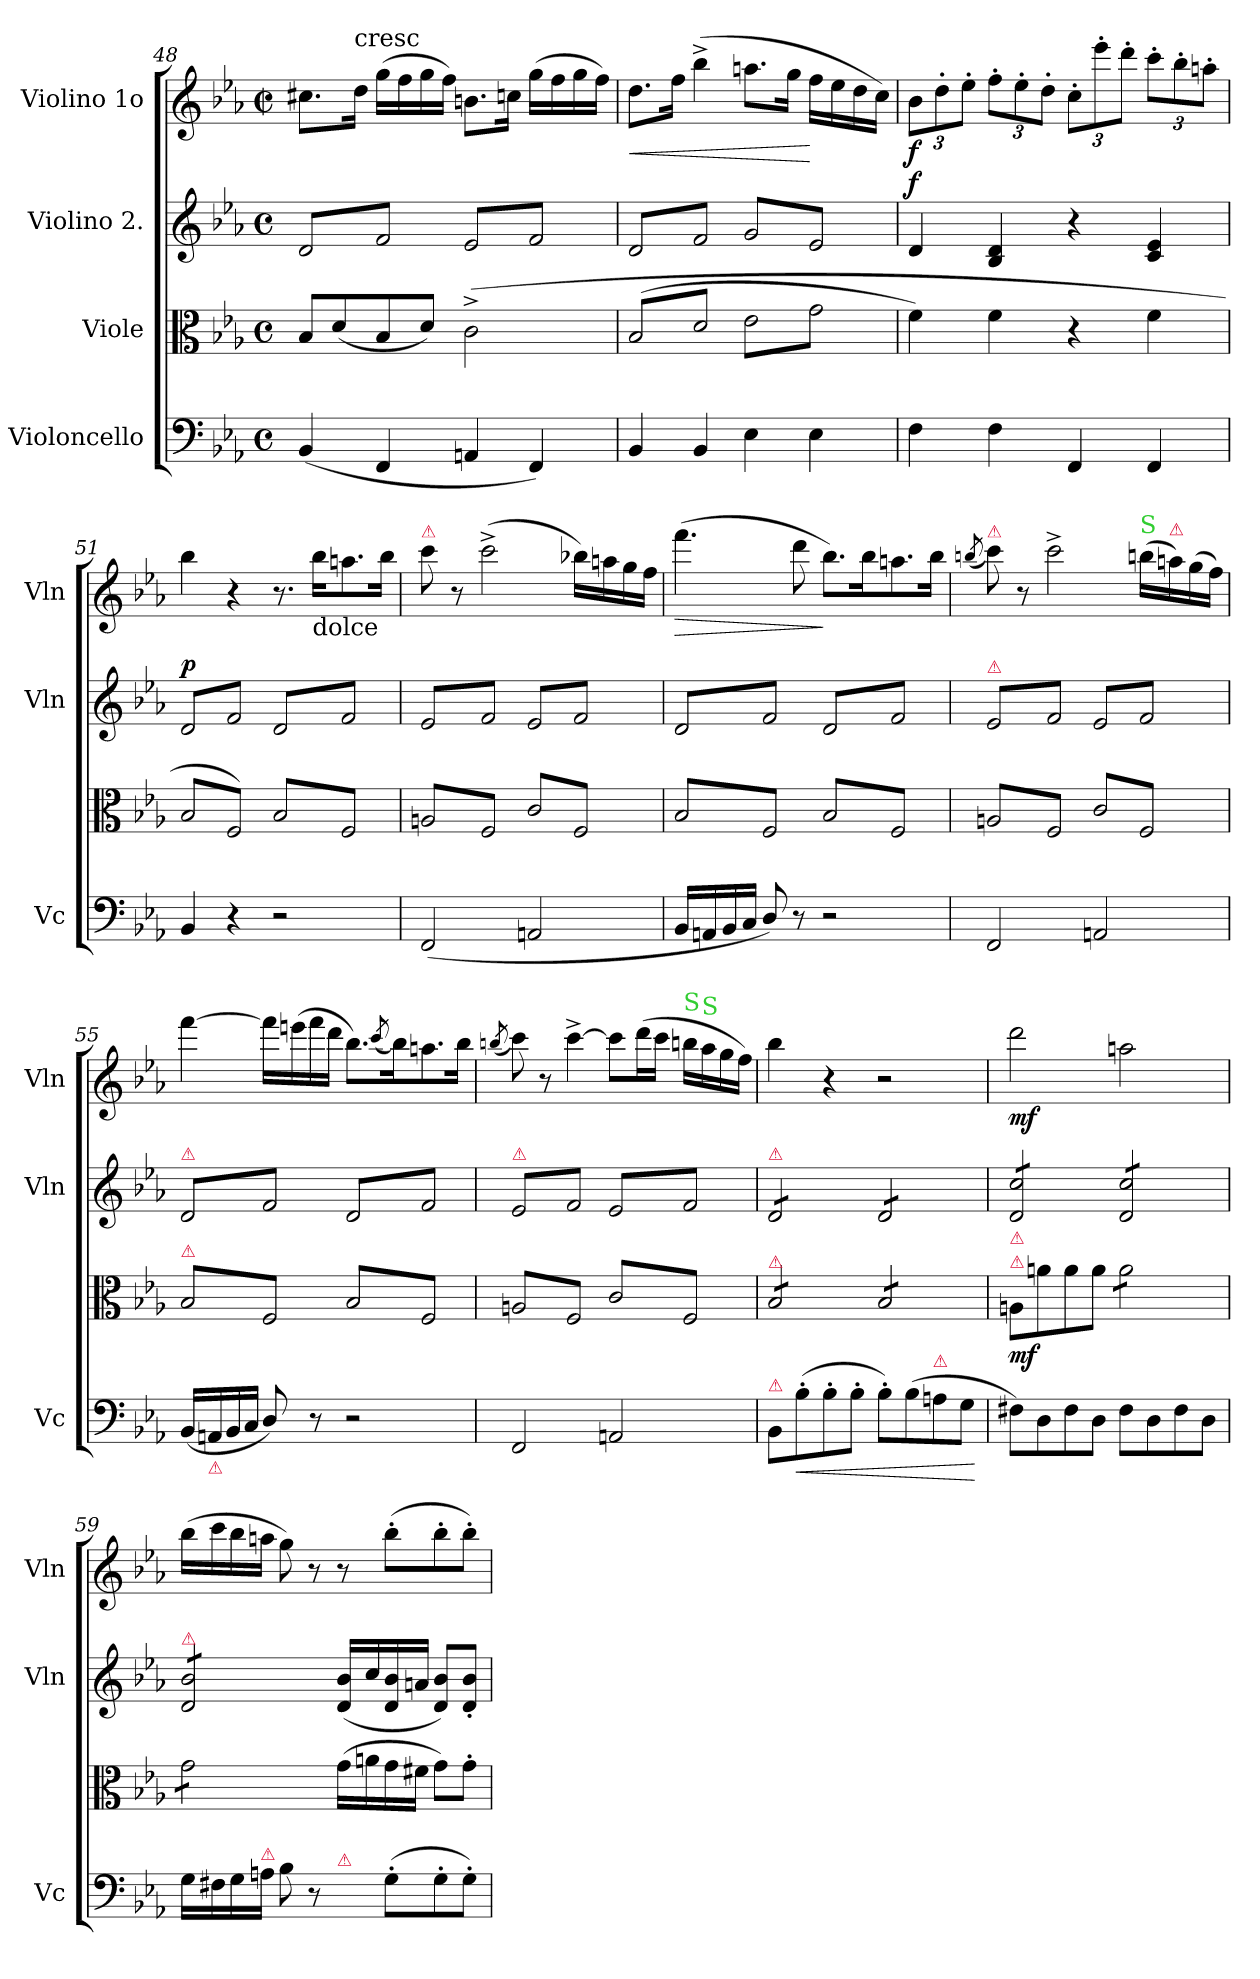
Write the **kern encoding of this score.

**kern	**dynam	**kern	**dynam	**kern	**dynam	**kern	**dynam
*part4	*part4	*part3	*part3	*part2	*part2	*part1	*part1
*staff4	*staff4	*staff3	*staff3	*staff2	*staff2	*staff1	*staff1
*I"Violoncello	*	*I"Viole	*	*I"Violino 2.	*	*I"Violino 1o	*
*I'Vc	*	*	*	*I'Vln	*	*I'Vln	*
*clefF4	*	*clefC3	*	*clefG2	*	*clefG2	*
*k[b-e-a-]	*	*k[b-e-a-]	*	*k[b-e-a-]	*	*k[b-e-a-]	*
*E-:	*	*E-:	*	*E-:	*	*E-:	*
*M4/4	*	*M4/4	*	*M4/4	*	*M4/4	*
*met(c)	*	*met(c)	*	*met(c)	*	*met(c|)	*
=48	=48	=48	=48	=48	=48	=48	=48
*	*	*	*	*tremolo	*	*	*
(4BB-/	.	8B-/L	.	(8d/L	.	8.cc#X\L	.
.	.	(8d/	.	8f/	.	.	.
!	!	!	!	!	!	!LO:TX:t=cresc	!
.	.	.	.	.	.	16dd\Jk	.
4FF/	.	8B-/	.	8d/	.	(16gg\LL	.
.	.	.	.	.	.	16ff\	.
.	.	8d/J)	.	8f/J	.	16gg\	.
.	.	.	.	.	.	16ff\JJ)	.
4AAn/	.	(2c^>\	.	8e-/L	.	8.bn\L	.
.	.	.	.	8f/)	.	.	.
.	.	.	.	.	.	16ccn\Jk	.
4FF/)	.	.	.	8e-/	.	(16gg\LL	.
.	.	.	.	.	.	16ff\	.
.	.	.	.	8f/)J	.	16gg\	.
.	.	.	.	.	.	16ff\JJ)	.
=49	=49	=49	=49	=49	=49	=49	=49
!	!	!LO:TX:a:color=crimson:t=⚠	!	!	!	!	!
!	!	!LO:TX:a:color=crimson:t=⚠	!	!	!	!	!
!	!	!	!	!	!	!	!LO:HP:b
*	*	*tremolo	*	*	*	*	*
4BB-/	.	(8B-/L	.	(8d/L	.	8.dd\L	<
.	.	8d/	.	8f/	.	.	.
.	.	.	.	.	.	16ff\Jk	.
4BB-/	.	8B-/	.	8d/	.	(4bb-^<\	.
.	.	8d/J	.	8f/J	.	.	.
4E-\	.	8e-\L	.	8g/L	.	8.aan\L	.
.	.	8g\	.	8e-/)	.	.	.
.	.	.	.	.	.	16gg\Jk	.
4E-\	.	8e-\	.	8g/	.	16ff\LL	[
.	.	.	.	.	.	16ee-\	.
.	.	8g\J	.	8e-/)J	.	16dd\	.
*	*	*	*	*Xtremolo	*	*	*
*	*	*Xtremolo	*	*	*	*	*
.	.	.	.	.	.	16cc\JJ)	.
=50	=50	=50	=50	=50	=50	=50	=50
!	!	!	!	!	!LO:DY:a	!	!
4F\	.	4f\)	.	4d/	f	12b-\L	f
.	.	.	.	.	.	12dd'\	.
.	.	.	.	.	.	.	.
.	.	.	.	.	.	12ee-'\J	.
4F\	.	4f\	.	4B-/ 4d/	.	12ff'\L	.
.	.	.	.	.	.	12ee-'\	.
.	.	.	.	.	.	12dd'\J	.
4FF/	.	4r	.	4r	.	12cc'\L	.
.	.	.	.	.	.	12eee-'\	.
.	.	.	.	.	.	12ddd'\J	.
4FF/	.	4f\	.	4c/ 4e-/	.	12ccc'\L	.
.	.	.	.	.	.	12bb-'\	.
.	.	.	.	.	.	12aan'\J	.
=51	=51	=51	=51	=51	=51	=51	=51
!	!	!	!	!	!LO:DY:a	!	!
*	*	*tremolo	*	*	*	*	*
*	*	*	*	*tremolo	*	*	*
4BB-/	.	(8B-/L	.	(8d/L	p	4bb-\	.
.	.	8F/)	.	8f/)	.	.	.
4r	.	8B-/	.	8d/	.	4r	.
.	.	8F/)J	.	8f/)J	.	.	.
2r	.	(8B-/L	.	(8d/L	.	8.r	.
.	.	8F/)	.	8f/)	.	.	.
!	!	!	!	!	!	!LO:TX:b:t=dolce	!
.	.	.	.	.	.	16bb-\KL	.
.	.	8B-/	.	8d/	.	8.aan\	.
.	.	8F/)J	.	8f/)J	.	.	.
.	.	.	.	.	.	16bb-\Jk	.
=52	=52	=52	=52	=52	=52	=52	=52
!	!	!	!	!	!	!LO:TX:a:color=crimson:t=⚠	!
(2FF/	.	(8An/L	.	(8e-/L	.	8ccc\	.
.	.	8F/	.	8f/)	.	8r	.
.	.	8An/	.	8e-/	.	(2ccc^<\	.
.	.	8F/J	.	8f/)J	.	.	.
2AAn/	.	8c/L	.	(8e-/L	.	.	.
.	.	8F/)	.	8f/)	.	.	.
.	.	8c/	.	8e-/	.	16bb-X\LL)	.
.	.	.	.	.	.	16aan\	.
.	.	8F/)J	.	8f/)J	.	16gg\	.
.	.	.	.	.	.	16ff\JJ	.
=53	=53	=53	=53	=53	=53	=53	=53
!	!	!	!	!	!	!	!LO:HP:b
16BB-/LL	.	8B-/L	.	8d/L	.	(4.fff\	>
16AAn/	.	.	.	.	.	.	.
16BB-/	.	8F/	.	8f/	.	.	.
16C/JJ	.	.	.	.	.	.	.
8D/)	.	8B-/	.	8d/	.	.	.
8r	.	8F/J	.	8f/J	.	8ddd\	.
2r	.	8B-/L	.	8d/L	.	8.bb-\L)	]
.	.	8F/	.	8f/	.	.	.
.	.	.	.	.	.	16bb-\K	.
.	.	8B-/	.	8d/	.	8.aan\	.
.	.	8F/J	.	8f/J	.	.	.
.	.	.	.	.	.	16bb-\Jk	.
=54	=54	=54	=54	=54	=54	=54	=54
.	.	.	.	.	.	(8qbbn/	.
!	!	!	!	!	!	!LO:TX:a:color=crimson:t=⚠	!
!	!	!	!	!LO:TX:a:color=crimson:t=⚠	!	!	!
2FF/	.	(8An/L	.	(8e-/L	.	8ccc\)	.
.	.	8F/	.	8f/	.	8r	.
.	.	8An/	.	8e-/	.	2ccc^<\	.
.	.	8F/J	.	8f/J	.	.	.
2AAn/	.	8c/L	.	8e-/L	.	.	.
.	.	8F/)	.	8f/)	.	.	.
!	!	!	!	!	!	!LO:TX:a:color=limegreen:t=S	!
.	.	8c/	.	8e-/	.	(16bbn\LL	.
!	!	!	!	!	!	!LO:TX:a:color=crimson:t=⚠	!
.	.	.	.	.	.	16aan\)	.
.	.	8F/)J	.	8f/)J	.	(16gg\	.
.	.	.	.	.	.	16ff\JJ)	.
=55	=55	=55	=55	=55	=55	=55	=55
!	!	!	!	!LO:TX:a:color=crimson:t=⚠	!	!	!
!	!	!LO:TX:a:color=crimson:t=⚠	!	!	!	!	!
(16BB-/LL	.	(8B-/L	.	(8d/L	.	[4fff\	.
!LO:TX:b:color=crimson:t=⚠	!	!	!	!	!	!	!
16AAn/	.	.	.	.	.	.	.
16BB-/	.	8F/	.	8f/	.	.	.
16C/JJ	.	.	.	.	.	.	.
8D/)	.	8B-/	.	8d/	.	16fff\LL]	.
.	.	.	.	.	.	(16eeen\	.
8r	.	8F/J	.	8f/J	.	16fff\	.
.	.	.	.	.	.	16ddd\JJ	.
2r	.	8B-/L	.	8d/L	.	8.bb-\L)	.
.	.	8F/)	.	8f/)	.	.	.
.	.	.	.	.	.	(8qccc/	.
.	.	.	.	.	.	16bb-\K)	.
.	.	8B-/	.	8d/	.	8.aan\	.
.	.	8F/)J	.	8f/)J	.	.	.
.	.	.	.	.	.	16bb-\Jk	.
=56	=56	=56	=56	=56	=56	=56	=56
.	.	.	.	.	.	(8qbbn/	.
!	!	!	!	!LO:TX:a:color=crimson:t=⚠	!	!	!
2FF/	.	(8An/L	.	(8e-/L	.	8ccc\)	.
.	.	8F/	.	8f/	.	8r	.
.	.	8An/	.	8e-/	.	[4ccc^<\	.
.	.	8F/J	.	8f/J	.	.	.
2AAn/	.	8c/L	.	8e-/L	.	8ccc\L]	.
.	.	8F/)	.	8f/)	.	(16ddd\L	.
.	.	.	.	.	.	16ccc\JJ	.
!	!	!	!	!	!	!LO:TX:a:color=limegreen:t=S	!
.	.	8c/	.	8e-/	.	16bbn\LL	.
!	!	!	!	!	!	!LO:TX:a:color=limegreen:t=S	!
.	.	.	.	.	.	16aa-\	.
.	.	8F/)J	.	8f/)J	.	16gg\	.
.	.	.	.	.	.	16ff\JJ)	.
=57	=57	=57	=57	=57	=57	=57	=57
!	!	!	!	!LO:TX:a:color=crimson:t=⚠	!	!	!
!	!	!LO:TX:a:color=crimson:t=⚠	!	!	!	!	!
!LO:TX:a:color=crimson:t=⚠	!	!	!	!	!	!	!
8BB-/L	.	8B-/L	.	8d/L	.	4bb-\	.
!	!LO:HP:b	!	!	!	!	!	!
(8B-'\	<	8B-/	.	8d/	.	.	.
8B-'\	.	8B-/	.	8d/	.	4r	.
8B-'\J	.	8B-/J	.	8d/J	.	.	.
8B-'\L)	.	8B-/L	.	8d/L	.	2r	.
(8B-\	.	8B-/	.	8d/	.	.	.
!LO:TX:a:color=crimson:t=⚠	!	!	!	!	!	!	!
8An\	.	8B-/	.	8d/	.	.	.
8G\J	.	8B-/J	.	8d/J	.	.	.
*	*	*Xtremolo	*	*	*	*	*
.	[	.	.	.	.	.	.
=58	=58	=58	=58	=58	=58	=58	=58
!	!	!LO:TX:a:color=crimson:t=⚠	!	!	!	!	!
!	!	!LO:TX:a:color=crimson:t=⚠	!	!	!	!	!
8F#X\L)	.	8An/L	mf	8d/ 8cc/L	.	2ddd\	mf
8D\	.	8an\	.	8d/ 8cc/	.	.	.
8F#\	.	8a\	.	8d/ 8cc/	.	.	.
8D\J	.	8a\J	.	8d/ 8cc/J	.	.	.
*	*	*tremolo	*	*	*	*	*
8F#\L	.	8a\L	.	8d/ 8cc/L	.	2aan\	.
8D\	.	8a\	.	8d/ 8cc/	.	.	.
8F#\	.	8a\	.	8d/ 8cc/	.	.	.
8D\J	.	8a\J	.	8d/ 8cc/J	.	.	.
=59	=59	=59	=59	=59	=59	=59	=59
!	!	!	!	!LO:TX:a:color=crimson:t=⚠	!	!	!
16G\LL	.	8g\L	.	8d/ 8b-/L	.	(16bb-\LL	.
16F#X\	.	.	.	.	.	16ccc\	.
16G\	.	8g\	.	8d/ 8b-/	.	16bb-\	.
!LO:TX:a:color=crimson:t=⚠	!	!	!	!	!	!	!
16An\JJ	.	.	.	.	.	16aan\JJ	.
8B-\	.	8g\	.	8d/ 8b-/	.	8gg\)	.
8r	.	8g\J	.	8d/ 8b-/J	.	8r	.
*	*	*	*	*Xtremolo	*	*	*
*	*	*Xtremolo	*	*	*	*	*
!LO:TX:a:color=crimson:t=⚠	!	!	!	!	!	!	!
8ryy	.	(16g\LL	.	(16d/ 16b-/LL	.	8r	.
.	.	16an\	.	16cc/	.	.	.
(8G'\L	.	16g\	.	16d/ 16b-/	.	(8bb-'\L	.
.	.	16f#X\JJ	.	16an/JJ	.	.	.
8G'\	.	8g\L)	.	8d/ 8b-/L)	.	8bb-'\	.
8G'\J)	.	8g'\J	.	8d'/ 8b-'/J	.	8bb-'\J)	.
=	=	=	=	=	=	=	=
*-	*-	*-	*-	*-	*-	*-	*-
